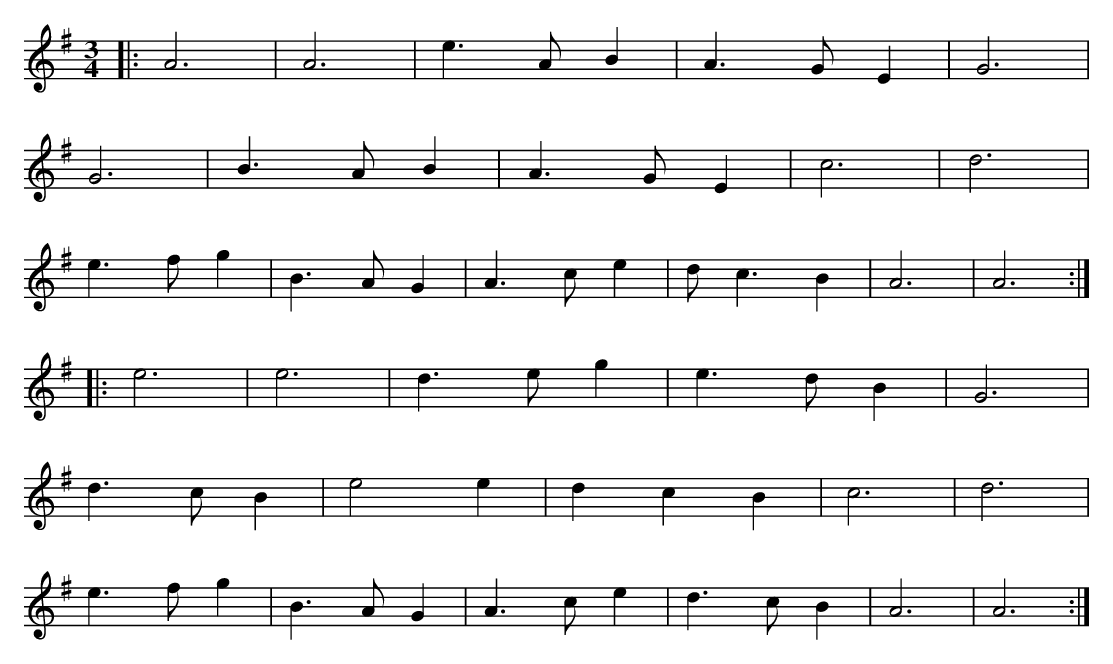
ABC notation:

X:1
M:3/4
K:Ador
|: A6|A6|e3 A B2|A3 G E2| G6|
G6|B3 A B2| A3 G E2| c6| d6|
 e3 f g2| B3 A G2| A3 c e2| d c3 B2| A6 | A6:|
|: e6|e6| d3 e g2|e3 d B2| G6|
d3 c B2| e4 e2| d2 c2 B2| c6| d6|
 e3 f g2| B3 A G2| A3 c e2| d3 c B2| A6 | A6:|
